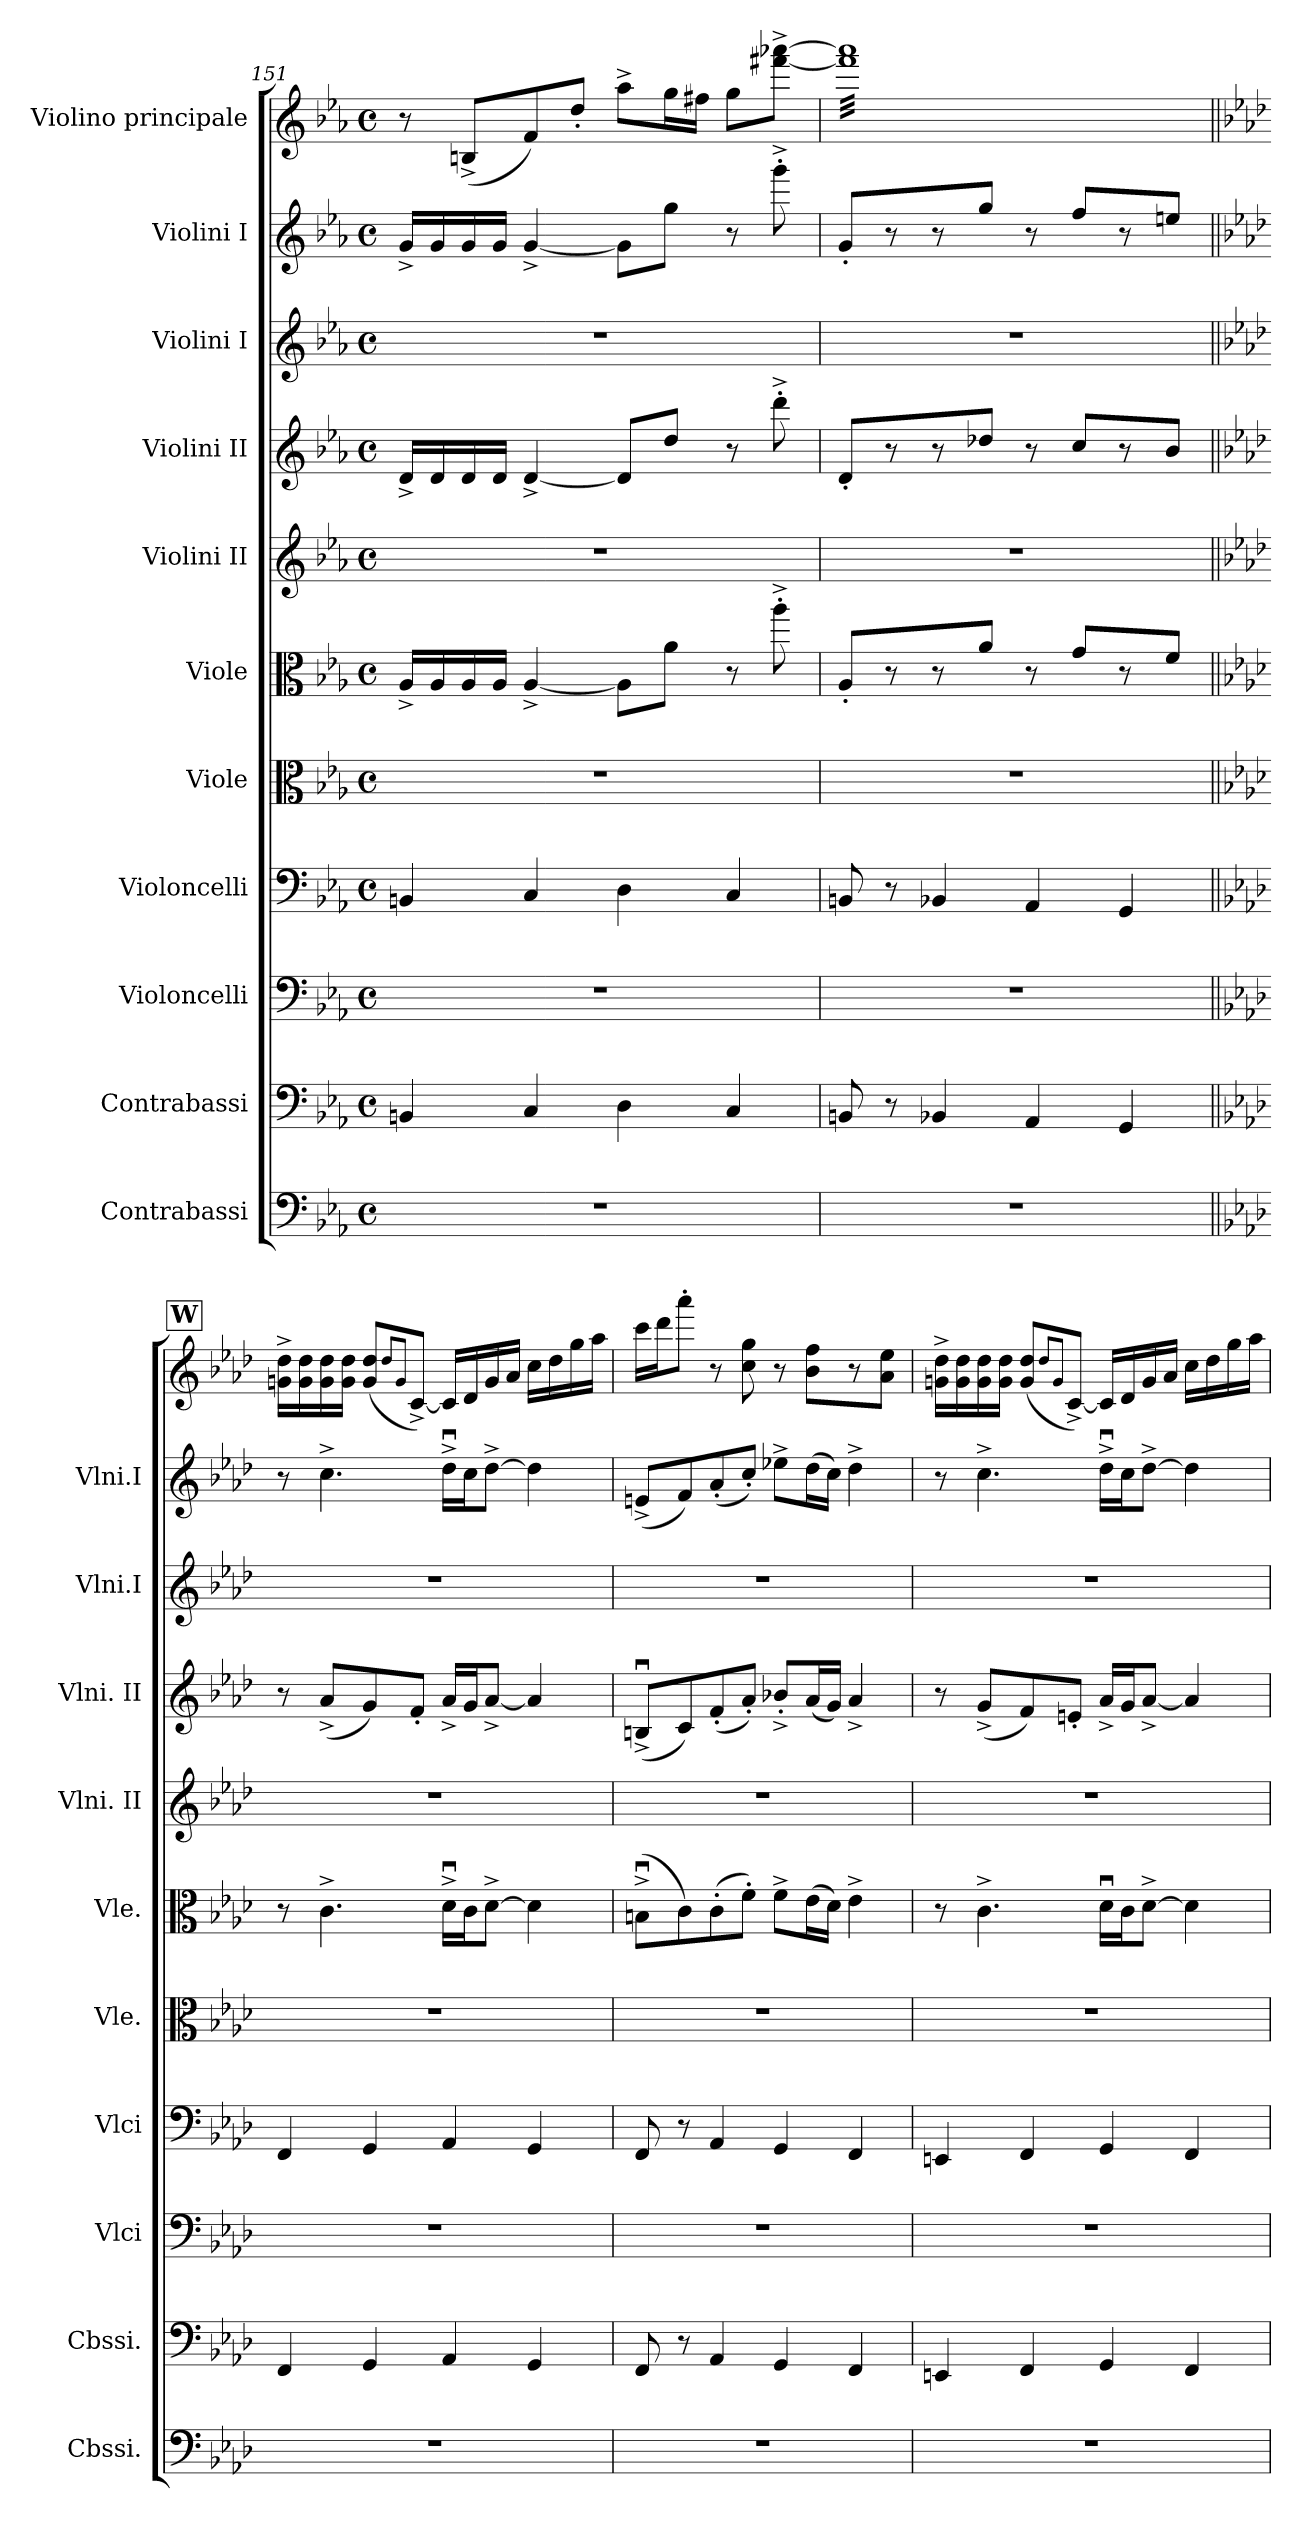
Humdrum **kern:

**kern	**kern	**kern	**kern	**kern	**kern	**kern	**kern	**kern	**kern	**kern
*part11	*part10	*part9	*part8	*part7	*part6	*part5	*part4	*part3	*part2	*part1
*staff11	*staff10	*staff9	*staff8	*staff7	*staff6	*staff5	*staff4	*staff3	*staff2	*staff1
*I"Contrabassi	*I"Contrabassi	*I"Violoncelli	*I"Violoncelli	*I"Viole	*I"Viole	*I"Violini II	*I"Violini II	*I"Violini I	*I"Violini I	*I"Violino principale
*I'Cbssi.	*I'Cbssi.	*I'Vlci	*I'Vlci	*I'Vle.	*I'Vle.	*I'Vlni. II	*I'Vlni. II	*I'Vlni.I	*I'Vlni.I	*
*clefF4	*clefF4	*clefF4	*clefF4	*clefC3	*clefC3	*clefG2	*clefG2	*clefG2	*clefG2	*clefG2
*ITrd7c12	*ITrd7c12	*	*	*	*	*	*	*	*	*
*k[b-e-a-]	*k[b-e-a-]	*k[b-e-a-]	*k[b-e-a-]	*k[b-e-a-]	*k[b-e-a-]	*k[b-e-a-]	*k[b-e-a-]	*k[b-e-a-]	*k[b-e-a-]	*k[b-e-a-]
*M4/4	*M4/4	*M4/4	*M4/4	*M4/4	*M4/4	*M4/4	*M4/4	*M4/4	*M4/4	*M4/4
*met(c)	*met(c)	*met(c)	*met(c)	*met(c)	*met(c)	*met(c)	*met(c)	*met(c)	*met(c)	*met(c)
=151	=151	=151	=151	=151	=151	=151	=151	=151	=151	=151
1r	4BBBn/	1r	4BBn/	1r	16A-^/LL	1r	16d^/LL	1r	16g^/LL	8r
.	.	.	.	.	16A-/	.	16d/	.	16g/	.
.	.	.	.	.	16A-/	.	16d/	.	16g/	(<8Bn^/L
.	.	.	.	.	16A-/JJ	.	16d/JJ	.	16g/JJ	.
.	4CC/	.	4C/	.	[4A-^/	.	[4d^/	.	[4g^/	8f/)
.	.	.	.	.	.	.	.	.	.	8dd'/J
.	4DD\	.	4D\	.	8A-\L]	.	8d/L]	.	8g\L]	8aa-^\L
.	.	.	.	.	8a-\J	.	8dd/J	.	8gg\J	16gg\L
.	.	.	.	.	.	.	.	.	.	16ff#X\JJ
.	4CC/	.	4C/	.	8r	.	8r	.	8r	8gg\L
.	.	.	.	.	8aa-'^\	.	8ddd'^\	.	8ggg'^\	[8fff#X\^ [8aaa-X\^J
=152	=152	=152	=152	=152	=152	=152	=152	=152	=152	=152
*	*	*	*	*	*	*	*	*	*	*tremolo
1r	8BBBn/	1r	8BBn/	1r	8A-'/L	1r	8d'/L	1r	8g'/L	32fff#] 32aaa-]LLL
.	.	.	.	.	.	.	.	.	.	32fff# 32aaa-
.	.	.	.	.	.	.	.	.	.	32fff# 32aaa-
.	.	.	.	.	.	.	.	.	.	32fff# 32aaa-
.	8r	.	8r	.	8r	.	8r	.	8r	32fff# 32aaa-
.	.	.	.	.	.	.	.	.	.	32fff# 32aaa-
.	.	.	.	.	.	.	.	.	.	32fff# 32aaa-
.	.	.	.	.	.	.	.	.	.	32fff# 32aaa-
.	4BBB-X/	.	4BB-X/	.	8r	.	8r	.	8r	32fff# 32aaa-
.	.	.	.	.	.	.	.	.	.	32fff# 32aaa-
.	.	.	.	.	.	.	.	.	.	32fff# 32aaa-
.	.	.	.	.	.	.	.	.	.	32fff# 32aaa-
.	.	.	.	.	8a-/J	.	8dd-X/J	.	8gg/J	32fff# 32aaa-
.	.	.	.	.	.	.	.	.	.	32fff# 32aaa-
.	.	.	.	.	.	.	.	.	.	32fff# 32aaa-
.	.	.	.	.	.	.	.	.	.	32fff# 32aaa-
.	4AAA-/	.	4AA-/	.	8r	.	8r	.	8r	32fff# 32aaa-
.	.	.	.	.	.	.	.	.	.	32fff# 32aaa-
.	.	.	.	.	.	.	.	.	.	32fff# 32aaa-
.	.	.	.	.	.	.	.	.	.	32fff# 32aaa-
.	.	.	.	.	8g/L	.	8cc/L	.	8ff/L	32fff# 32aaa-
.	.	.	.	.	.	.	.	.	.	32fff# 32aaa-
.	.	.	.	.	.	.	.	.	.	32fff# 32aaa-
.	.	.	.	.	.	.	.	.	.	32fff# 32aaa-
.	4GGG/	.	4GG/	.	8r	.	8r	.	8r	32fff# 32aaa-
.	.	.	.	.	.	.	.	.	.	32fff# 32aaa-
.	.	.	.	.	.	.	.	.	.	32fff# 32aaa-
.	.	.	.	.	.	.	.	.	.	32fff# 32aaa-
.	.	.	.	.	8f/J	.	8b-/J	.	8een/J	32fff# 32aaa-
.	.	.	.	.	.	.	.	.	.	32fff# 32aaa-
.	.	.	.	.	.	.	.	.	.	32fff# 32aaa-
.	.	.	.	.	.	.	.	.	.	32fff# 32aaa-JJJ
*	*	*	*	*	*	*	*	*	*	*Xtremolo
!!LO:LB:g=z
!!LO:REH:place=s1:a:B:fs=14:t=W
=153||	=153||	=153||	=153||	=153||	=153||	=153||	=153||	=153||	=153||	=153||
*k[b-e-a-d-]	*k[b-e-a-d-]	*k[b-e-a-d-]	*k[b-e-a-d-]	*k[b-e-a-d-]	*k[b-e-a-d-]	*k[b-e-a-d-]	*k[b-e-a-d-]	*k[b-e-a-d-]	*k[b-e-a-d-]	*k[b-e-a-d-]
1r	4FFF/	1r	4FF/	1r	8r	1r	8r	1r	8r	16gn\^ 16dd-\^LL
.	.	.	.	.	.	.	.	.	.	16g\ 16dd-\
.	.	.	.	.	4.c^\	.	(<8a-^/L	.	4.cc^\	16g\ 16dd-\
.	.	.	.	.	.	.	.	.	.	16g\ 16dd-\JJ
.	4GGG/	.	4GG/	.	.	.	8g/)	.	.	(<8g/ 8dd-/L
.	.	.	.	.	.	.	.	.	.	8qdd-/L
.	.	.	.	.	.	.	.	.	.	8qg/J
.	.	.	.	.	.	.	8f'/J	.	.	[8c^/J)
.	4AAA-/	.	4AA-/	.	16d-u^\LL	.	16a-^/LL	.	16dd-u^\LL	16c/LL]
.	.	.	.	.	16c\J	.	16g/J	.	16cc\J	16d-/
.	.	.	.	.	[8d-^\J	.	[8a-^/J	.	[8dd-^\J	16g/
.	.	.	.	.	.	.	.	.	.	16a-/JJ
.	4GGG/	.	4GG/	.	4d-\]	.	4a-/]	.	4dd-\]	16cc\LL
.	.	.	.	.	.	.	.	.	.	16dd-\
.	.	.	.	.	.	.	.	.	.	16gg\
.	.	.	.	.	.	.	.	.	.	16aa-\JJ
=154	=154	=154	=154	=154	=154	=154	=154	=154	=154	=154
1r	8FFF/	1r	8FF/	1r	(>8Bnu^\L	1r	(<8Bnu^/L	1r	(<8en^/L	16ccc\LL
.	.	.	.	.	.	.	.	.	.	16ddd-\J
.	8r	.	8r	.	8c\)	.	8c/)	.	8f/)	8aaa-'\J
.	4AAA-/	.	4AA-/	.	(>8c'\	.	(<8f'/	.	(<8a-'/	8r
.	.	.	.	.	8f'\J)	.	8a-'/J)	.	8cc'/J)	8cc\ 8gg\
.	4GGG/	.	4GG/	.	8f^\L	.	8b-X'^/L	.	8ee-X^\L	8r
.	.	.	.	.	(>16e-\L	.	(<16a-/L	.	(>16dd-\L	8b-\ 8ff\L
.	.	.	.	.	16d-\JJ)	.	16g/JJ)	.	16cc\JJ)	.
.	4FFF/	.	4FF/	.	4e-^\	.	4a-^/	.	4dd-^\	8r
.	.	.	.	.	.	.	.	.	.	8a-\ 8ee-\J
=155	=155	=155	=155	=155	=155	=155	=155	=155	=155	=155
1r	4EEEn/	1r	4EEn/	1r	8r	1r	8r	1r	8r	16gn\^ 16dd-\^LL
.	.	.	.	.	.	.	.	.	.	16g\ 16dd-\
.	.	.	.	.	4.c^\	.	(<8g^/L	.	4.cc^\	16g\ 16dd-\
.	.	.	.	.	.	.	.	.	.	16g\ 16dd-\JJ
.	4FFF/	.	4FF/	.	.	.	8f/)	.	.	(<8g/ 8dd-/L
.	.	.	.	.	.	.	.	.	.	8qdd-/L
.	.	.	.	.	.	.	.	.	.	8qg/J
.	.	.	.	.	.	.	8en'/J	.	.	[8c^/J)
.	4GGG/	.	4GG/	.	16d-u\LL	.	16a-^/LL	.	16dd-u^\LL	16c/LL]
.	.	.	.	.	16c\J	.	16g/J	.	16cc\J	16d-/
.	.	.	.	.	[8d-^\J	.	[8a-^/J	.	[8dd-^\J	16g/
.	.	.	.	.	.	.	.	.	.	16a-/JJ
.	4FFF/	.	4FF/	.	4d-\]	.	4a-/]	.	4dd-\]	16cc\LL
.	.	.	.	.	.	.	.	.	.	16dd-\
.	.	.	.	.	.	.	.	.	.	16gg\
.	.	.	.	.	.	.	.	.	.	16aa-\JJ
=	=	=	=	=	=	=	=	=	=	=
*-	*-	*-	*-	*-	*-	*-	*-	*-	*-	*-
